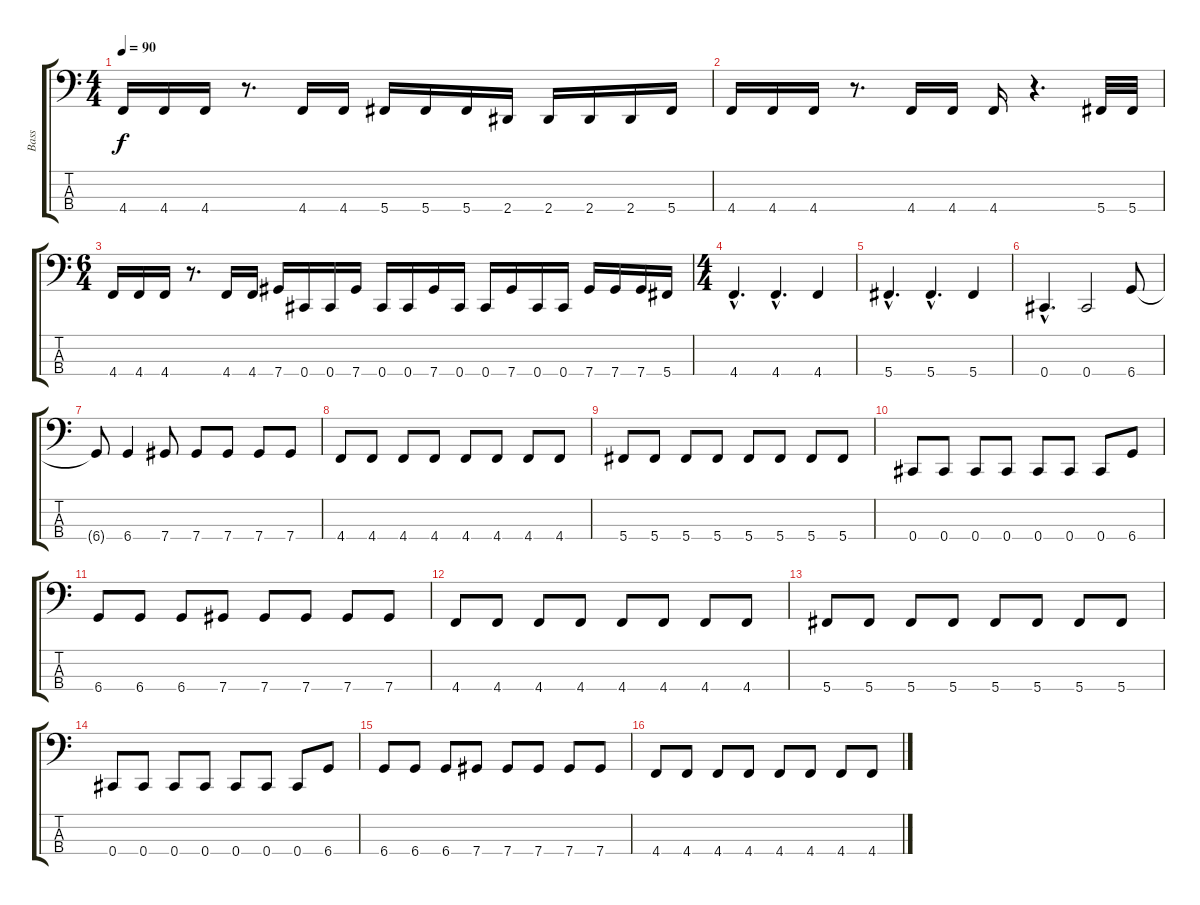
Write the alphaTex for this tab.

\track ("Bass" "Bass") {instrument electricbasspick}
\staff {score tabs}
\tuning (Gb2 Db2 Ab1 Db1) {hide}
\ts (4 4)
\tempo 90
\clef f4
\ks c
4.4.16{dy f} 4.4.16 4.4.16 r.8{d} 4.4.16 4.4.16 5.4.16 5.4.16 5.4.16 2.4.16 2.4.16 2.4.16 2.4.16 5.4.16 |
4.4.16 4.4.16 4.4.16 r.8{d} 4.4.16 4.4.16 4.4.16 r.4{d} 5.4.32 5.4.32 |
\ts (6 4)
4.4.16 4.4.16 4.4.16 r.8{d} 4.4.16 4.4.16 7.4.16 0.4.16 0.4.16 7.4.16 0.4.16 0.4.16 7.4.16 0.4.16 0.4.16 7.4.16 0.4.16 0.4.16 7.4.16 7.4.16 7.4.16 5.4.16 |
\ts (4 4)
4.4{hac}.4{d} 4.4{hac}.4{d} 4.4.4 |
5.4{hac}.4{d} 5.4{hac}.4{d} 5.4.4 |
0.4{hac}.4{d} 0.4.2 6.4.8 |
6.4{t}.8 6.4.4 7.4.8 7.4.8 7.4.8 7.4.8 7.4.8 |
4.4.8 4.4.8 4.4.8 4.4.8 4.4.8 4.4.8 4.4.8 4.4.8 |
5.4.8 5.4.8 5.4.8 5.4.8 5.4.8 5.4.8 5.4.8 5.4.8 |
0.4.8 0.4.8 0.4.8 0.4.8 0.4.8 0.4.8 0.4.8 6.4.8 |
6.4.8 6.4.8 6.4.8 7.4.8 7.4.8 7.4.8 7.4.8 7.4.8 |
4.4.8 4.4.8 4.4.8 4.4.8 4.4.8 4.4.8 4.4.8 4.4.8 |
5.4.8 5.4.8 5.4.8 5.4.8 5.4.8 5.4.8 5.4.8 5.4.8 |
0.4.8 0.4.8 0.4.8 0.4.8 0.4.8 0.4.8 0.4.8 6.4.8 |
6.4.8 6.4.8 6.4.8 7.4.8 7.4.8 7.4.8 7.4.8 7.4.8 |
4.4.8 4.4.8 4.4.8 4.4.8 4.4.8 4.4.8 4.4.8 4.4.8
